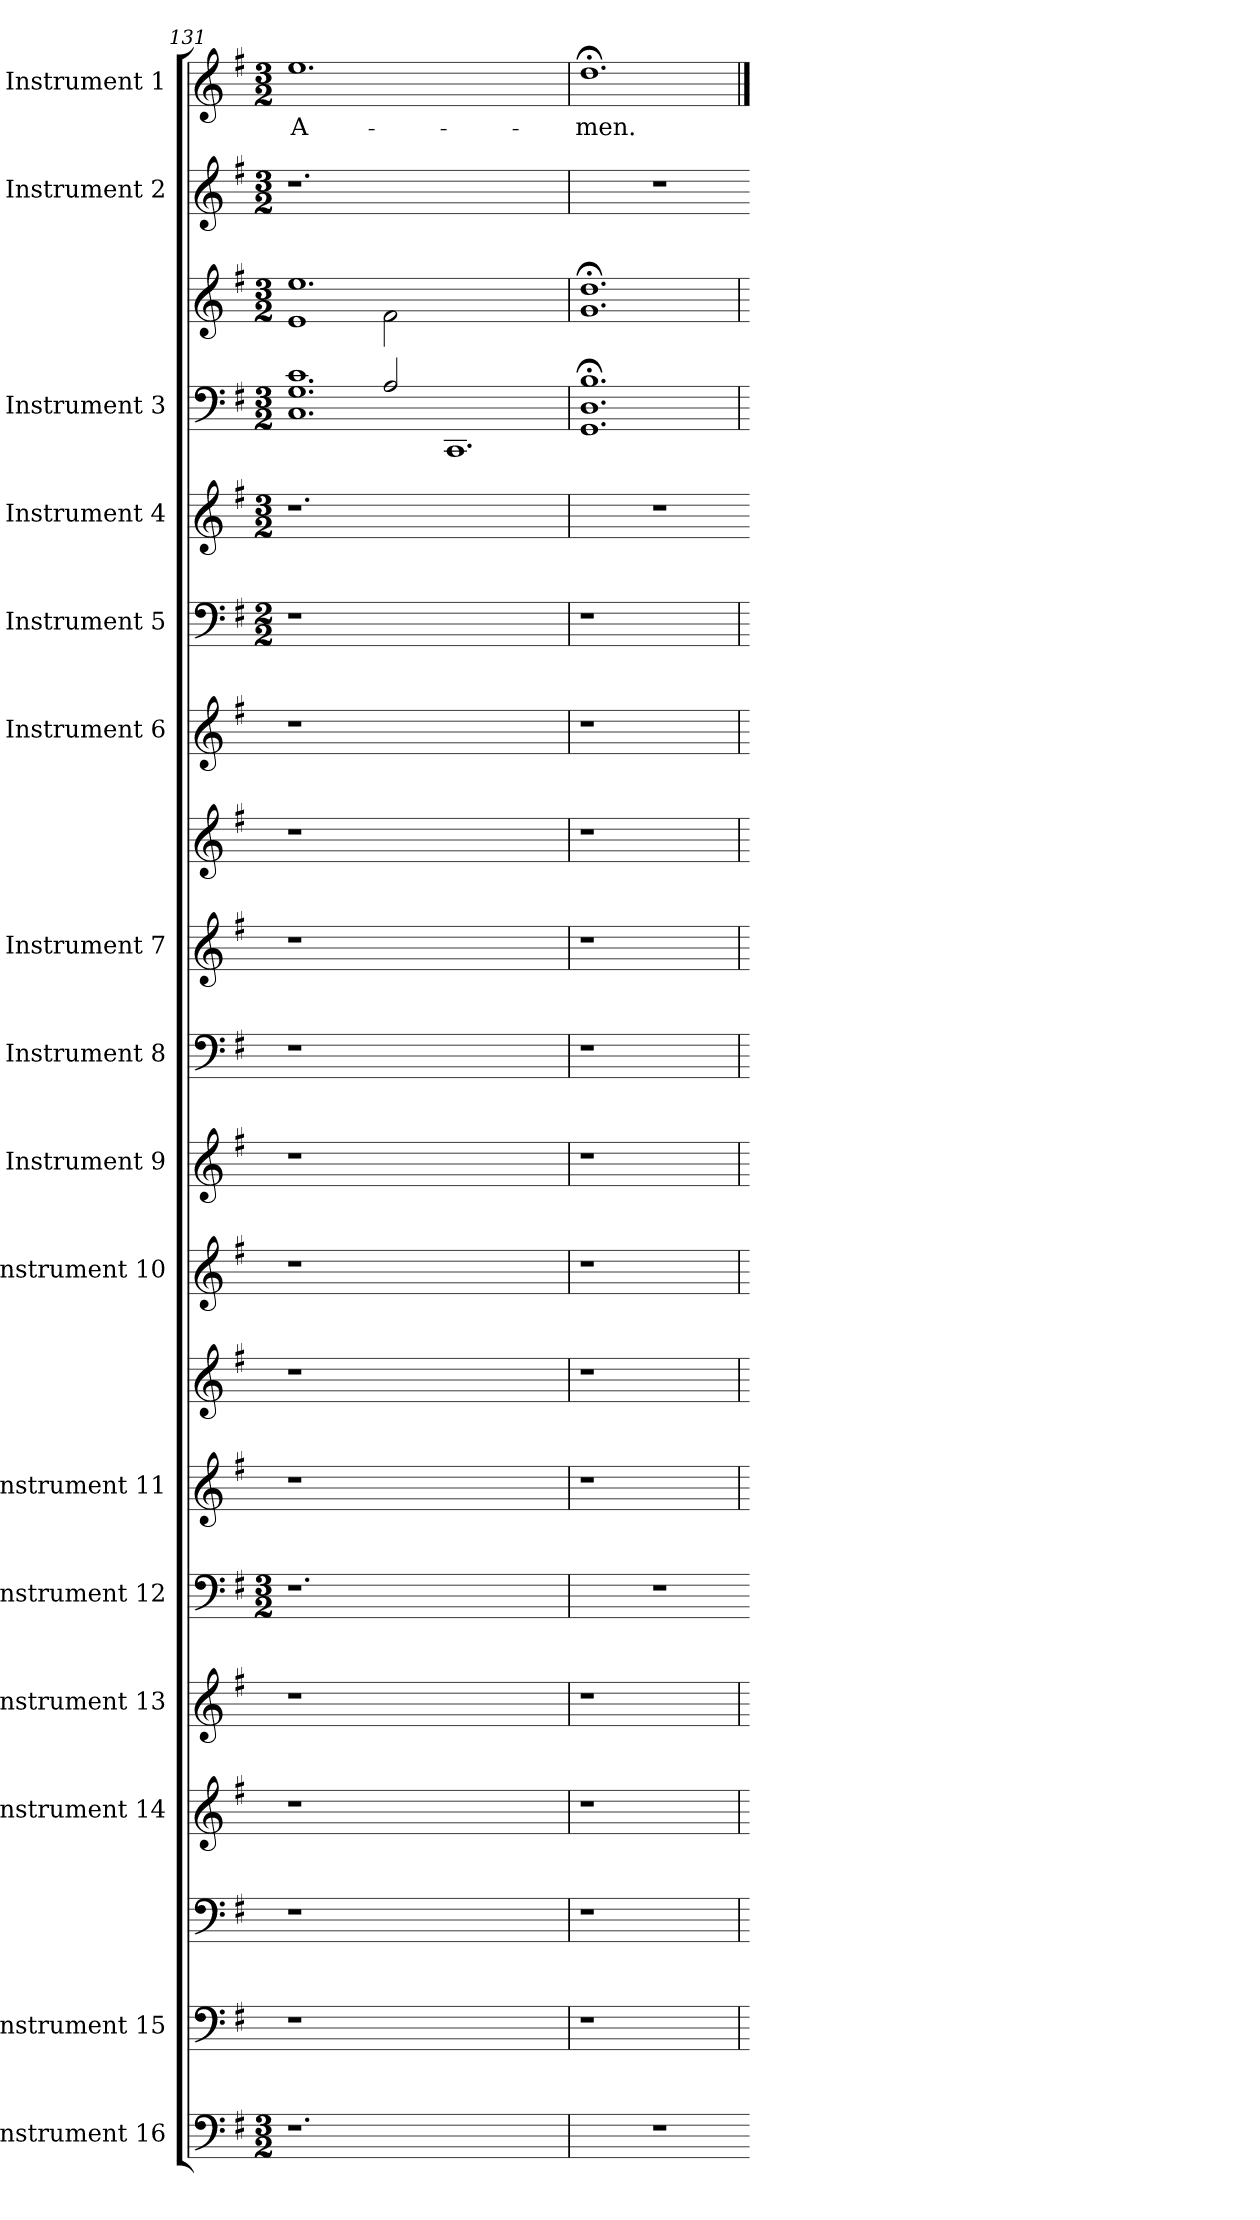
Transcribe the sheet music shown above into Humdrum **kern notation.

**kern	**kern	**kern	**kern	**kern	**kern	**kern	**kern	**kern	**kern	**kern	**kern	**kern	**kern	**kern	**kern	**kern	**kern	**kern	**kern	**text
*part16	*part15	*part15	*part14	*part13	*part12	*part11	*part11	*part10	*part9	*part8	*part7	*part7	*part6	*part5	*part4	*part3	*part3	*part2	*part1	*part1
*staff20	*staff19	*staff18	*staff17	*staff16	*staff15	*staff14	*staff13	*staff12	*staff11	*staff10	*staff9	*staff8	*staff7	*staff6	*staff5	*staff4	*staff3	*staff2	*staff1	*staff1
*I"Instrument 16	*I"Instrument 15	*	*I"Instrument 14	*I"Instrument 13	*I"Instrument 12	*I"Instrument 11	*	*I"Instrument 10	*I"Instrument 9	*I"Instrument 8	*I"Instrument 7	*	*I"Instrument 6	*I"Instrument 5	*I"Instrument 4	*I"Instrument 3	*	*I"Instrument 2	*I"Instrument 1	*
*clefF4	*clefF4	*clefF4	*clefG2	*clefG2	*clefF4	*clefG2	*clefG2	*clefG2	*clefG2	*clefF4	*clefG2	*clefG2	*clefG2	*clefF4	*clefG2	*clefF4	*clefG2	*clefG2	*clefG2	*
*k[f#]	*k[f#]	*k[f#]	*k[f#]	*k[f#]	*k[f#]	*k[f#]	*k[f#]	*k[f#]	*k[f#]	*k[f#]	*k[f#]	*k[f#]	*k[f#]	*k[f#]	*k[f#]	*k[f#]	*k[f#]	*k[f#]	*k[f#]	*
*G:	*G:	*G:	*G:	*G:	*G:	*G:	*G:	*G:	*G:	*G:	*G:	*G:	*G:	*G:	*G:	*G:	*G:	*G:	*G:	*
*M3/2	*	*	*	*	*M3/2	*	*	*	*	*	*	*	*	*M2/2	*M3/2	*M3/2	*M3/2	*M3/2	*M3/2	*
=131	=131	=131	=131	=131	=131	=131	=131	=131	=131	=131	=131	=131	=131	=131	=131	=131	=131	=131	=131	=131
*	*	*	*	*	*	*	*	*	*	*	*	*	*	*	*	*^	*^	*	*	*
!	!	!	!	!	!	!	!	!	!	!	!	!	!	!	!	!	!	!	!	!	!	!LO:LY:b:cj
1.r	1r	1r	1r	1r	1.r	1r	1r	1r	1r	1r	1r	1r	1r	1r	1.r	1ryy	1.c 1.G 1.C	1.ee	1e	1.r	1.ee	A-
.	0ryy	0ryy	0ryy	0ryy	.	0ryy	0ryy	0ryy	0ryy	0ryy	0ryy	0ryy	0ryy	0ryy	.	2A/	.	.	2f#\	.	.	.
1.ryy	.	.	.	.	1.ryy	.	.	.	.	.	.	.	.	.	1.ryy	1.ryy	1.CC	1.ryy	1.ryy	1.ryy	1.ryy	.
=132	=132	=132	=132	=132	=132	=132	=132	=132	=132	=132	=132	=132	=132	=132	=132	=132	=132	=132	=132	=132	=132	=132
!	!	!	!	!	!	!	!	!	!	!	!	!	!	!	!	!	!	!	!	!	!	!LO:LY:b:cj
*	*	*	*	*	*	*	*	*	*	*	*	*	*	*	*	*v	*v	*	*	*	*	*
*	*	*	*	*	*	*	*	*	*	*	*	*	*	*	*	*	*v	*v	*	*	*
1.r	1r	1r	1r	1r	1.r	1r	1r	1r	1r	1r	1r	1r	1r	1r	1.r	1.B;< 1.D;< 1.GG;<	1.g;< 1.dd;<	1.r	1.dd;<	-men.
.	2ryy	2ryy	2ryy	2ryy	.	2ryy	2ryy	2ryy	2ryy	2ryy	2ryy	2ryy	2ryy	2ryy	.	.	.	.	.	.
=	=	=	=	=	=	=	=	=	=	=	=	=	=	=	=	=	=	=	==	==
*-	*-	*-	*-	*-	*-	*-	*-	*-	*-	*-	*-	*-	*-	*-	*-	*-	*-	*-	*-	*-
